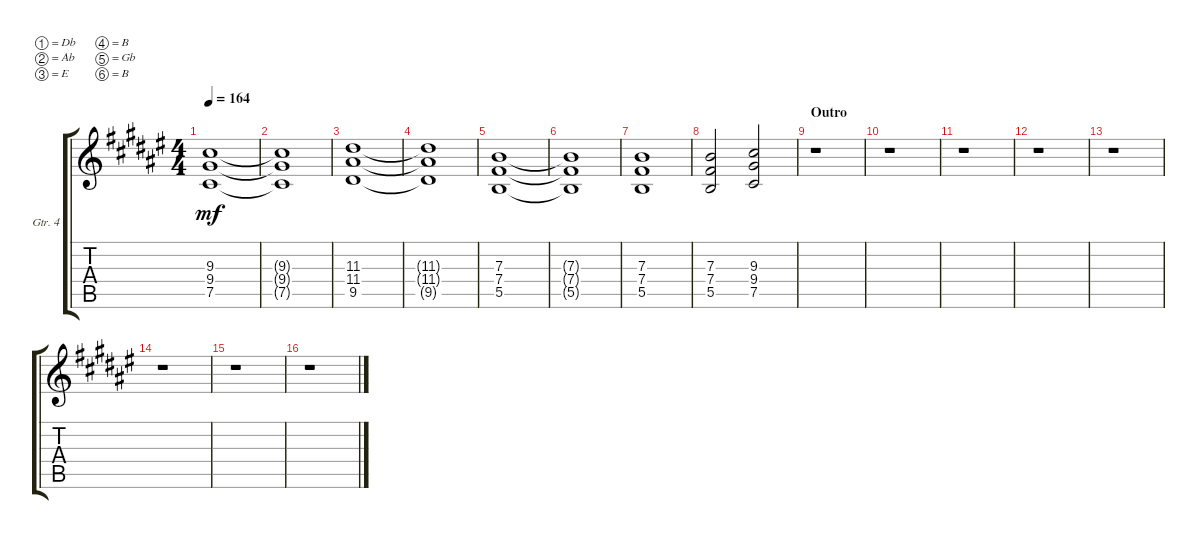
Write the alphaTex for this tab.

\defaultSystemsLayout 4
\bracketExtendMode groupsimilarinstruments
\firstSystemTrackNameOrientation horizontal
\otherSystemsTrackNameOrientation horizontal
\track ("Guitar 4" "Gtr. 4") {instrument distortionguitar}
\staff {score tabs}
\tuning (Db4 Ab3 E3 B2 Gb2 B1)
\ts (4 4)
\tempo 164
\clef g2
\scale
0.333333
\ks f#
(7.5 9.4 9.3).1{dy mf} |
\scale
0.333333 (9.3{t} 9.4{t} 7.5{t}).1 |
\scale
0.333333 (9.5 11.4 11.3).1 |
\scale
0.333333 (11.3{t} 11.4{t} 9.5{t}).1 |
\scale
0.333333 (5.5 7.4 7.3).1 |
\scale
0.333333 (7.3{t} 7.4{t} 5.5{t}).1 |
\scale
0.333333 (5.5 7.4 7.3).1 |
\scale
0.333333 (7.3 7.4 5.5).2 (9.3 9.4 7.5).2 |
\section ("" "Outro")
\scale
0.333333 r.1 |
\scale
0.333333 r.1 |
\scale
0.333333 r.1 |
\scale
0.333333 r.1 |
\scale
0.333333 r.1 |
\scale
0.333333 r.1 |
\scale
0.333333 r.1 |
\scale
0.333333 r.1
